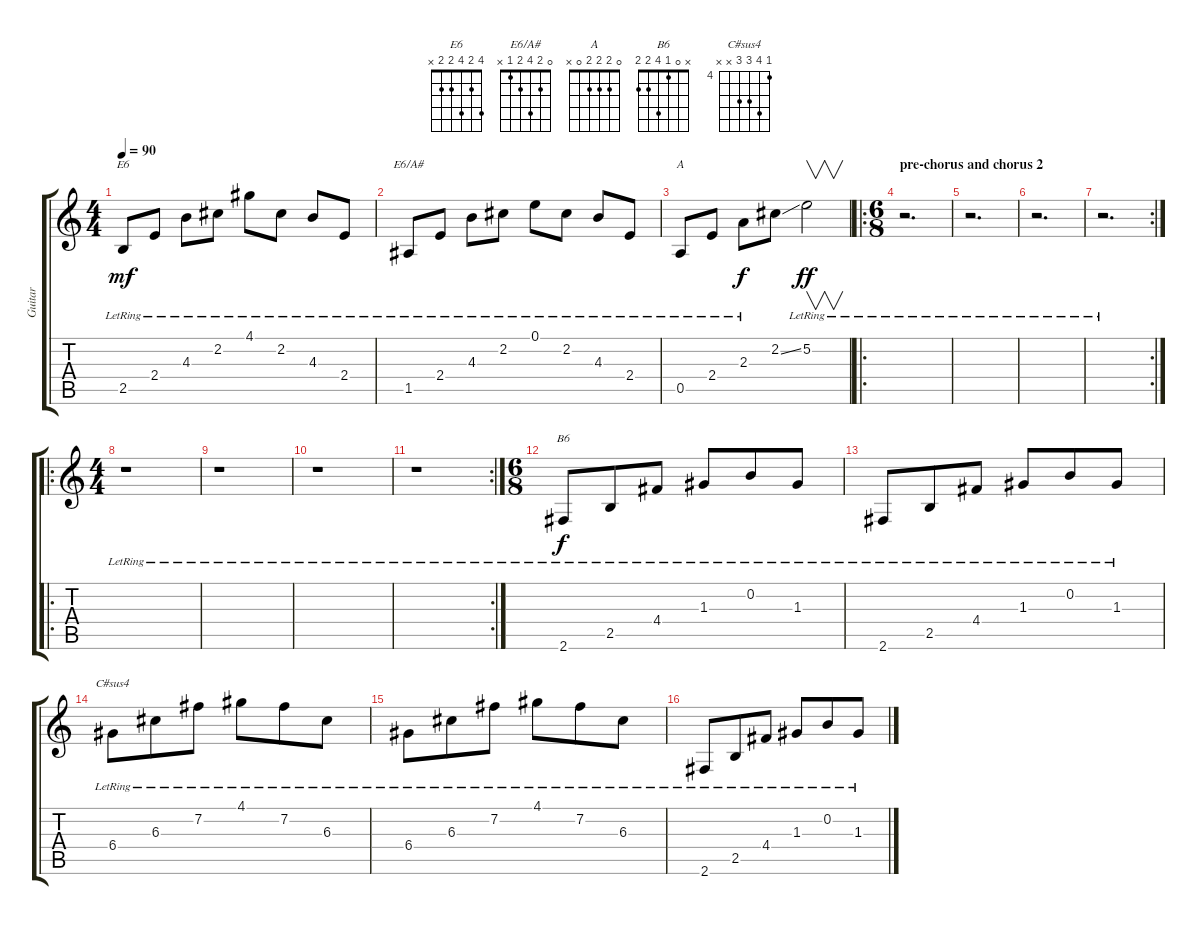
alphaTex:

\track ("Guitar" "Guitar") {instrument acousticguitarsteel}
\staff {score tabs}
\tuning (E4 B3 G3 D3 A2 E2) {hide}
\chord ("E6" 4 2 4 2 2 x)
\chord ("E6/A#" 0 2 4 2 1 x)
\chord ("A" 0 2 2 2 0 x)
\chord ("B6" x 0 1 4 2 2)
\chord ("C#sus4" 4 7 6 6 x x) {firstfret 4}
\ts (4 4)
\tempo 90
\clef g2
\ks c
2.5{lr}.8{ch "E6" dy mf} 2.4{lr}.8 4.3{lr}.8 2.2{lr}.8 4.1{lr}.8 2.2{lr}.8 4.3{lr}.8 2.4{lr}.8 |
1.5{lr}.8{ch "E6/A#"} 2.4{lr}.8 4.3{lr}.8 2.2{lr}.8 0.1{lr}.8 2.2{lr}.8 4.3{lr}.8 2.4{lr}.8 |
0.5{lr}.8{ch "A"} 2.4{lr}.8 2.3{lr}.8{dy f} 2.2{ss}.8 5.2{lr}.2{v dy ff} |
\ro
\ts (6 8)
\section ("" "pre-chorus and chorus 2")
r.2{d} |
r.2{d} |
r.2{d} |
\rc 2
r.2{d} |
\ro
\ts (4 4)
r.1 |
r.1 |
r.1 |
\rc 2
r.1 |
\ts (6 8)
2.6{lr}.8{ch "B6" dy f} 2.5{lr}.8 4.4{lr}.8 1.3{lr}.8 0.2{lr}.8 1.3{lr}.8 |
2.6{lr}.8 2.5{lr}.8 4.4{lr}.8 1.3{lr}.8 0.2{lr}.8 1.3{lr}.8 |
6.4{lr}.8{ch "C#sus4"} 6.3{lr}.8 7.2{lr}.8 4.1{lr}.8 7.2{lr}.8 6.3{lr}.8 |
6.4{lr}.8 6.3{lr}.8 7.2{lr}.8 4.1{lr}.8 7.2{lr}.8 6.3{lr}.8 |
2.6{lr}.8 2.5{lr}.8 4.4{lr}.8 1.3{lr}.8 0.2{lr}.8 1.3{lr}.8
